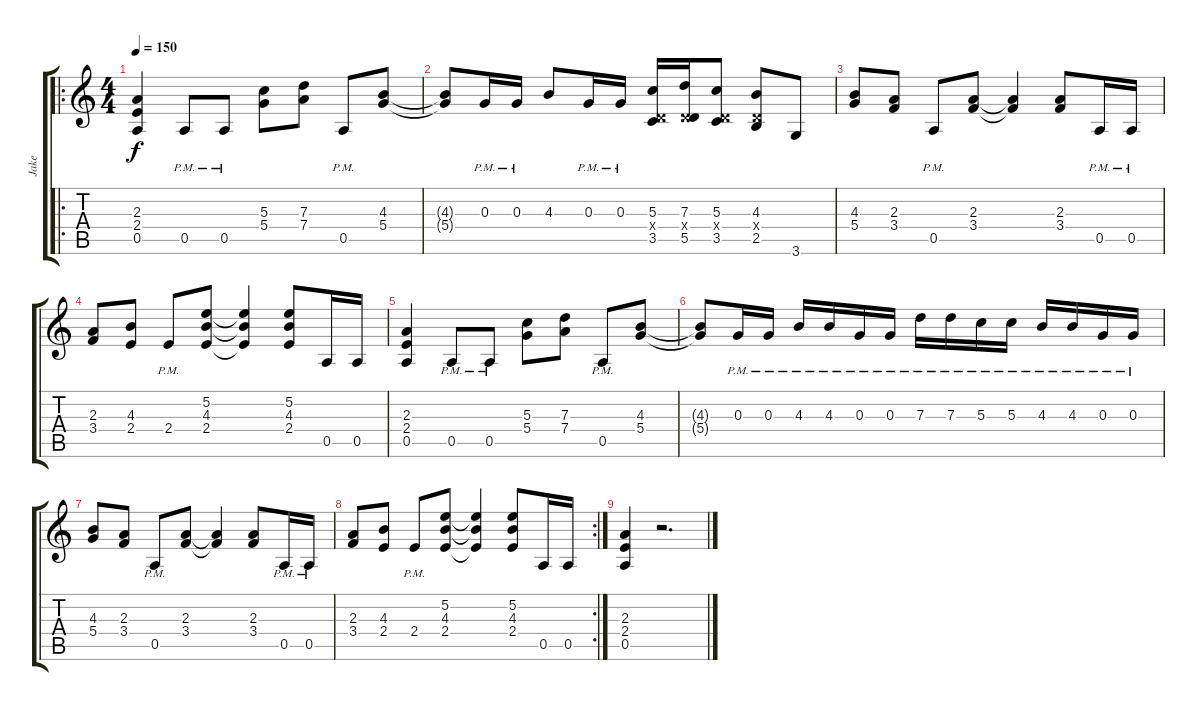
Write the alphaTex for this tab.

\track ("Jake " "Jake ") {instrument distortionguitar}
\staff {score tabs}
\tuning (E4 B3 G3 D3 A2 E2) {hide}
\ro
\ts (4 4)
\tempo 150
\clef g2
\ks c
(2.3 2.4 0.5).4{dy f} 0.5{pm}.8 0.5{pm}.8 (5.3 5.4).8 (7.3 7.4).8 0.5{pm}.8 (4.3 5.4).8 |
(4.3{t} 5.4{t}).8 0.3{pm}.16 0.3{pm}.16 4.3.8 0.3{pm}.16 0.3{pm}.16 (5.3 0.4{x} 3.5).16 (7.3 0.4{x} 5.5).16 (5.3 0.4{x} 3.5).8 (4.3 0.4{x} 2.5).8 3.6.8 |
(4.3 5.4).8 (2.3 3.4).8 0.5{pm}.8 (2.3 3.4).8 (2.3{t} 3.4{t}).4 (2.3 3.4).8 0.5{pm}.16 0.5{pm}.16 |
(2.3 3.4).8 (4.3 2.4).8 2.4{pm}.8 (5.2 4.3 2.4).8 (5.2{t} 4.3{t} 2.4{t}).4 (5.2 4.3 2.4).8 0.5.16 0.5.16 |
(2.3 2.4 0.5).4 0.5{pm}.8 0.5{pm}.8 (5.3 5.4).8 (7.3 7.4).8 0.5{pm}.8 (4.3 5.4).8 |
(4.3{t} 5.4{t}).8 0.3{pm}.16 0.3{pm}.16 4.3{pm}.16 4.3{pm}.16 0.3{pm}.16 0.3{pm}.16 7.3{pm}.16 7.3{pm}.16 5.3{pm}.16 5.3{pm}.16 4.3{pm}.16 4.3{pm}.16 0.3{pm}.16 0.3{pm}.16 |
(4.3 5.4).8 (2.3 3.4).8 0.5{pm}.8 (2.3 3.4).8 (2.3{t} 3.4{t}).4 (2.3 3.4).8 0.5{pm}.16 0.5{pm}.16 |
\rc 2
(2.3 3.4).8 (4.3 2.4).8 2.4{pm}.8 (5.2 4.3 2.4).8 (5.2{t} 4.3{t} 2.4{t}).4 (5.2 4.3 2.4).8 0.5.16 0.5.16 |
(2.3 2.4 0.5).4 r.2{d}
